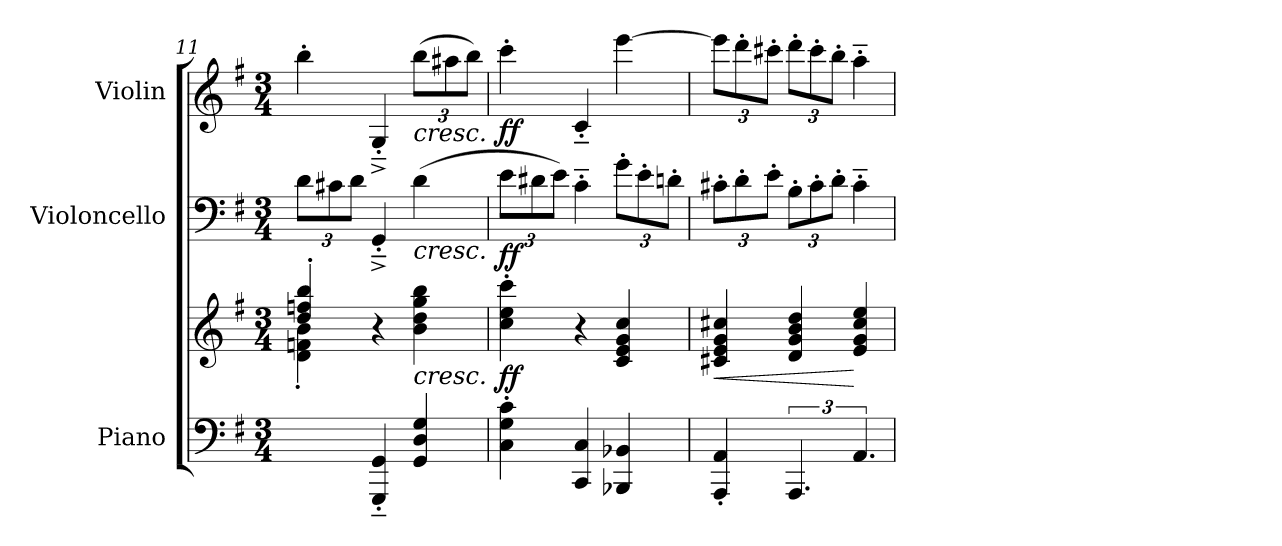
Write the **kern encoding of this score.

**kern	**kern	**dynam	**kern	**dynam	**kern	**dynam
*part3	*part3	*part3	*part2	*part2	*part1	*part1
*staff4	*staff3	*staff3/4	*staff2	*staff2	*staff1	*staff1
*I"Piano	*	*	*I"Violoncello	*	*I"Violin	*
*I'Pno.	*	*	*I'Vc.	*	*I'Vln.	*
*clefF4	*clefG2	*	*clefF4	*	*clefG2	*
*k[f#]	*k[f#]	*	*k[f#]	*	*k[f#]	*
*M3/4	*M3/4	*	*M3/4	*	*M3/4	*
=11	=11	=11	=11	=11	=11	=11
*	*^	*	*	*	*	*
*	*	*	*	*Xbrackettup	*	*	*
4ryy	4dd/'> 4ffn/'> 4bb/'>	4d\'< 4fn\'< 4b\'<	.	12d\L	.	4bb'\	.
.	.	.	.	12c#X\	.	.	.
.	.	.	.	12d\J	.	.	.
4GGG/'~ 4GG/'~	4r	2ryy	.	4GG'~^/	.	4G'~^/	.
*	*	*	*	*	*	*Xbrackettup	*
!	!	!	!	!	!	!LO:TX:b:i:t=cresc.	!
!	!	!	!	!LO:TX:b:i:t=cresc.	!	!	!
!	!LO:TX:b:i:t=cresc.	!	!	!	!	!	!
4GG/ 4D/ 4G/	4b\ 4dd\ 4gg\ 4bb\	.	.	(4d\	.	(12bb\L	.
.	.	.	.	.	.	12aa#X\	.
.	.	.	.	.	.	12bb\J)	.
*	*v	*v	*	*	*	*	*
=12	=12	=12	=12	=12	=12	=12
!	!	!LO:DY:b	!	!LO:DY:b	!	!LO:DY:b
4C\' 4G\' 4c\'	4cc\' 4ee\' 4ccc\'	ff	12e\L	ff	4ccc'\	ff
.	.	.	12d#X\	.	.	.
.	.	.	12e\J)	.	.	.
4CC/ 4C/	4r	.	4c'~\	.	4c'~/	.
4BBB-X/ 4BB-X/	4c/ 4e/ 4g/ 4cc/	.	12g'\L	.	[4eee\	.
.	.	.	12e'\	.	.	.
.	.	.	12dnj'\J	.	.	.
!!LO:PB:g=z
=13	=13	=13	=13	=13	=13	=13
!	!	!LO:HP:b	!	!	!	!
4AAA/' 4AA/'	4c#X/ 4e/ 4g/ 4cc#X/	<	12c#X'\L	.	12eee\L]	.
.	.	.	12d'\	.	12ddd'\	.
.	.	.	12e'\J	.	12ccc#X'\J	.
6.AAA/	4d/ 4g/ 4b/ 4dd/	.	12B'\L	.	12ddd'\L	.
.	.	.	12c#'\	.	12ccc#'\	.
.	.	.	12d'\J	.	12bb'\J	.
6.AA/	4e/ 4g/ 4cc#/ 4ee/	[	4c#'~\	.	4aa'~\	.
=	=	=	=	=	=	=
*-	*-	*-	*-	*-	*-	*-
